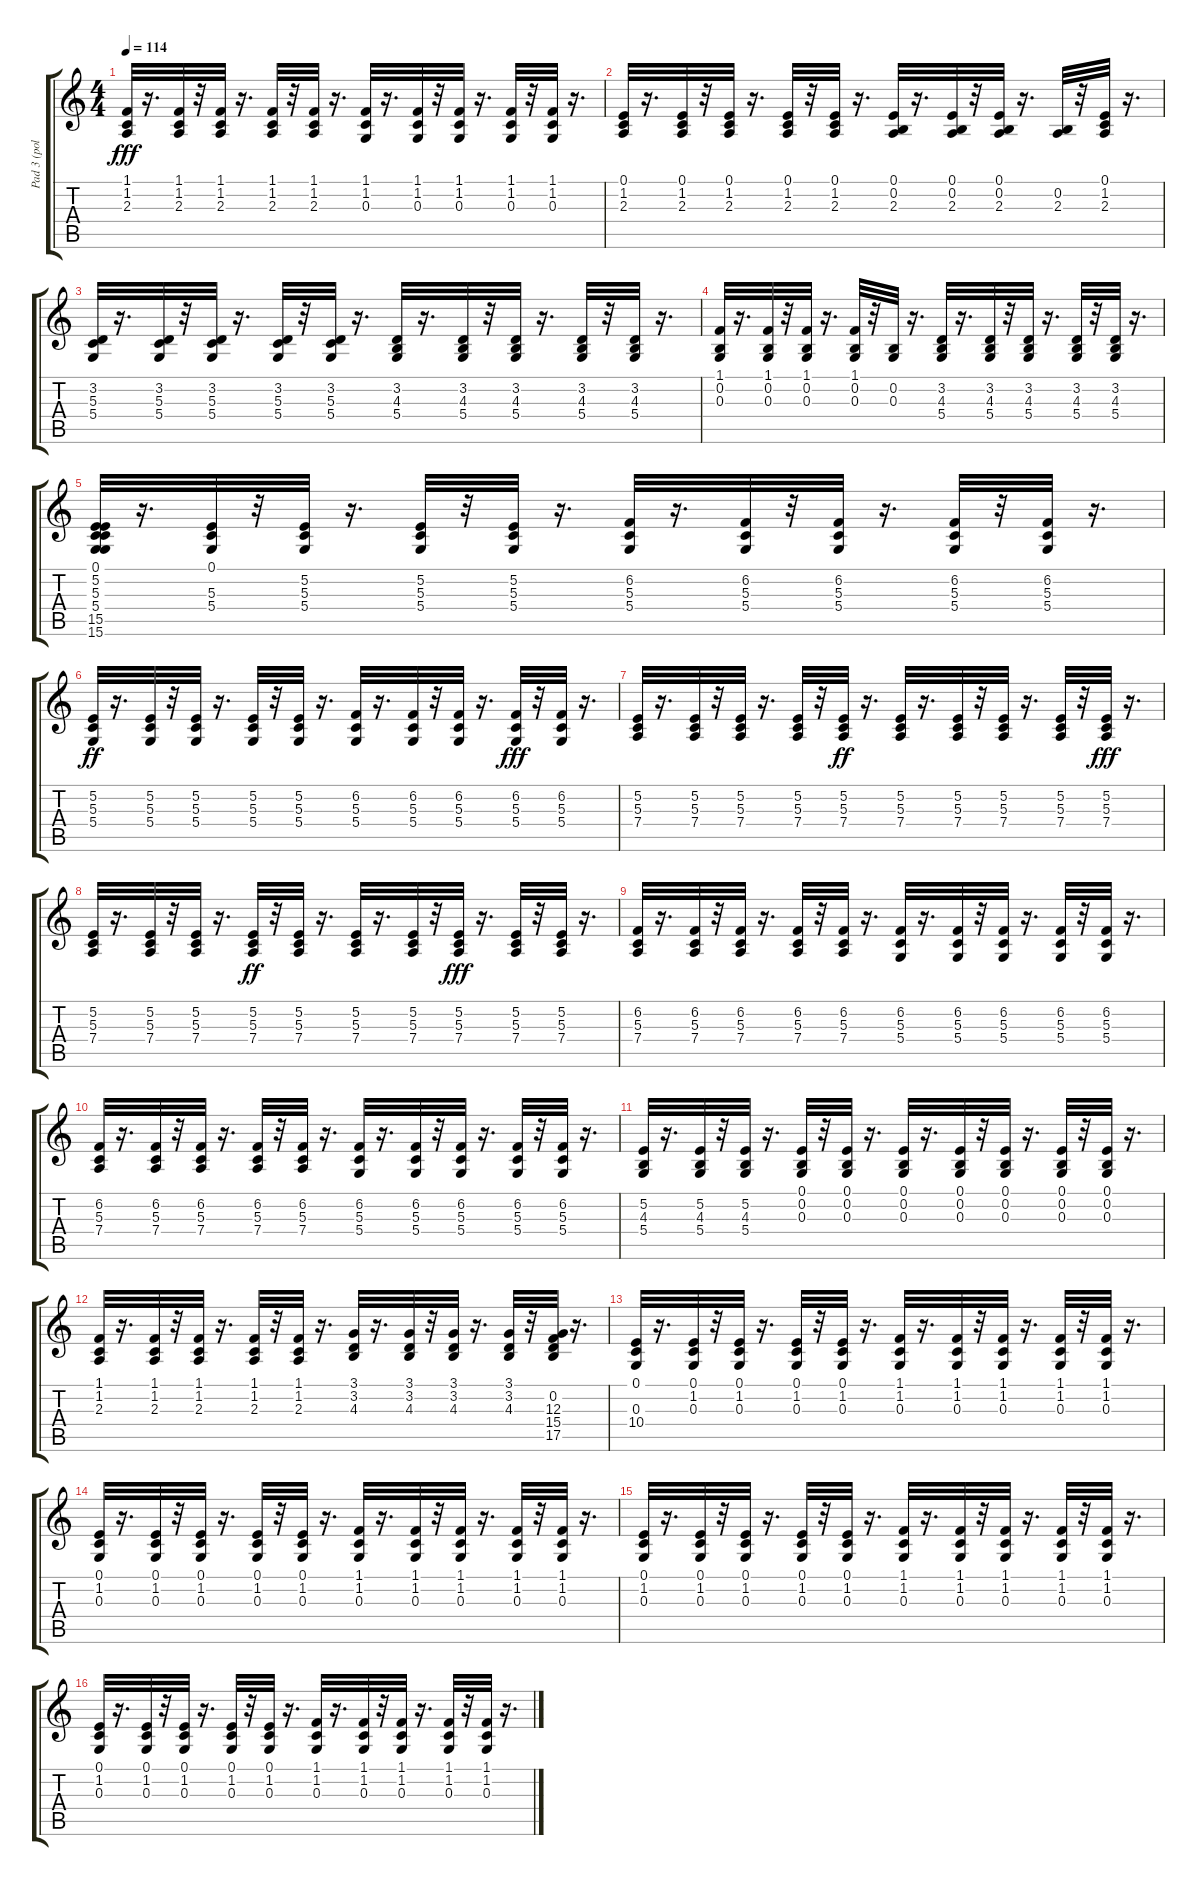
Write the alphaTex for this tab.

\track ("Pad 3 (polysynth)" "Pad 3 (pol") {instrument pad3polysynth}
\staff {score tabs}
\tuning (E4 B3 G3 D3 A2 E2) {hide}
\ts (4 4)
\tempo 114
\clef g2
\ks c
(1.1 1.2 2.3).32{dy fff} r.16{d} (1.1 1.2 2.3).32 r.32 (1.1 1.2 2.3).32 r.16{d} (1.1 1.2 2.3).32 r.32 (1.1 1.2 2.3).32 r.16{d} (1.1 1.2 0.3).32 r.16{d} (1.1 1.2 0.3).32 r.32 (1.1 1.2 0.3).32 r.16{d} (1.1 1.2 0.3).32 r.32 (1.1 1.2 0.3).32 r.16{d} |
(0.1 1.2 2.3).32 r.16{d} (0.1 1.2 2.3).32 r.32 (0.1 1.2 2.3).32 r.16{d} (0.1 1.2 2.3).32 r.32 (0.1 1.2 2.3).32 r.16{d} (0.1 0.2 2.3).32 r.16{d} (0.1 0.2 2.3).32 r.32 (0.1 0.2 2.3).32 r.16{d} (0.2 2.3).32 r.32 (0.1 1.2 2.3).32 r.16{d} |
(3.2 5.3 5.4).32 r.16{d} (3.2 5.3 5.4).32 r.32 (3.2 5.3 5.4).32 r.16{d} (3.2 5.3 5.4).32 r.32 (3.2 5.3 5.4).32 r.16{d} (3.2 4.3 5.4).32 r.16{d} (3.2 4.3 5.4).32 r.32 (3.2 4.3 5.4).32 r.16{d} (3.2 4.3 5.4).32 r.32 (3.2 4.3 5.4).32 r.16{d} |
(1.1 0.2 0.3).32 r.16{d} (1.1 0.2 0.3).32 r.32 (1.1 0.2 0.3).32 r.16{d} (1.1 0.2 0.3).32 r.32 (0.2 0.3).32 r.16{d} (3.2 4.3 5.4).32 r.16{d} (3.2 4.3 5.4).32 r.32 (3.2 4.3 5.4).32 r.16{d} (3.2 4.3 5.4).32 r.32 (3.2 4.3 5.4).32 r.16{d} |
(0.1 5.2 5.3 5.4 15.5 15.6).32 r.16{d} (0.1 5.3 5.4).32 r.32 (5.2 5.3 5.4).32 r.16{d} (5.2 5.3 5.4).32 r.32 (5.2 5.3 5.4).32 r.16{d} (6.2 5.3 5.4).32 r.16{d} (6.2 5.3 5.4).32 r.32 (6.2 5.3 5.4).32 r.16{d} (6.2 5.3 5.4).32 r.32 (6.2 5.3 5.4).32 r.16{d} |
(5.2 5.3 5.4).32{dy ff} r.16{d} (5.2 5.3 5.4).32 r.32 (5.2 5.3 5.4).32 r.16{d} (5.2 5.3 5.4).32 r.32 (5.2 5.3 5.4).32 r.16{d} (6.2 5.3 5.4).32 r.16{d} (6.2 5.3 5.4).32 r.32 (6.2 5.3 5.4).32 r.16{d} (6.2 5.3 5.4).32{dy fff} r.32 (6.2 5.3 5.4).32 r.16{d} |
(5.2 5.3 7.4).32 r.16{d} (5.2 5.3 7.4).32 r.32 (5.2 5.3 7.4).32 r.16{d} (5.2 5.3 7.4).32 r.32 (5.2 5.3 7.4).32{dy ff} r.16{d} (5.2 5.3 7.4).32 r.16{d} (5.2 5.3 7.4).32 r.32 (5.2 5.3 7.4).32 r.16{d} (5.2 5.3 7.4).32 r.32 (5.2 5.3 7.4).32{dy fff} r.16{d} |
(5.2 5.3 7.4).32 r.16{d} (5.2 5.3 7.4).32 r.32 (5.2 5.3 7.4).32 r.16{d} (5.2 5.3 7.4).32{dy ff} r.32 (5.2 5.3 7.4).32 r.16{d} (5.2 5.3 7.4).32 r.16{d} (5.2 5.3 7.4).32 r.32 (5.2 5.3 7.4).32{dy fff} r.16{d} (5.2 5.3 7.4).32 r.32 (5.2 5.3 7.4).32 r.16{d} |
(6.2 5.3 7.4).32 r.16{d} (6.2 5.3 7.4).32 r.32 (6.2 5.3 7.4).32 r.16{d} (6.2 5.3 7.4).32 r.32 (6.2 5.3 7.4).32 r.16{d} (6.2 5.3 5.4).32 r.16{d} (6.2 5.3 5.4).32 r.32 (6.2 5.3 5.4).32 r.16{d} (6.2 5.3 5.4).32 r.32 (6.2 5.3 5.4).32 r.16{d} |
(6.2 5.3 7.4).32 r.16{d} (6.2 5.3 7.4).32 r.32 (6.2 5.3 7.4).32 r.16{d} (6.2 5.3 7.4).32 r.32 (6.2 5.3 7.4).32 r.16{d} (6.2 5.3 5.4).32 r.16{d} (6.2 5.3 5.4).32 r.32 (6.2 5.3 5.4).32 r.16{d} (6.2 5.3 5.4).32 r.32 (6.2 5.3 5.4).32 r.16{d} |
(5.2 4.3 5.4).32 r.16{d} (5.2 4.3 5.4).32 r.32 (5.2 4.3 5.4).32 r.16{d} (0.1 0.2 0.3).32 r.32 (0.1 0.2 0.3).32 r.16{d} (0.1 0.2 0.3).32 r.16{d} (0.1 0.2 0.3).32 r.32 (0.1 0.2 0.3).32 r.16{d} (0.1 0.2 0.3).32 r.32 (0.1 0.2 0.3).32 r.16{d} |
(1.1 1.2 2.3).32 r.16{d} (1.1 1.2 2.3).32 r.32 (1.1 1.2 2.3).32 r.16{d} (1.1 1.2 2.3).32 r.32 (1.1 1.2 2.3).32 r.16{d} (3.1 3.2 4.3).32 r.16{d} (3.1 3.2 4.3).32 r.32 (3.1 3.2 4.3).32 r.16{d} (3.1 3.2 4.3).32 r.32 (0.2 12.3 15.4 17.5).32 r.16{d} |
(0.1 0.3 10.4).32 r.16{d} (0.1 1.2 0.3).32 r.32 (0.1 1.2 0.3).32 r.16{d} (0.1 1.2 0.3).32 r.32 (0.1 1.2 0.3).32 r.16{d} (1.1 1.2 0.3).32 r.16{d} (1.1 1.2 0.3).32 r.32 (1.1 1.2 0.3).32 r.16{d} (1.1 1.2 0.3).32 r.32 (1.1 1.2 0.3).32 r.16{d} |
(0.1 1.2 0.3).32 r.16{d} (0.1 1.2 0.3).32 r.32 (0.1 1.2 0.3).32 r.16{d} (0.1 1.2 0.3).32 r.32 (0.1 1.2 0.3).32 r.16{d} (1.1 1.2 0.3).32 r.16{d} (1.1 1.2 0.3).32 r.32 (1.1 1.2 0.3).32 r.16{d} (1.1 1.2 0.3).32 r.32 (1.1 1.2 0.3).32 r.16{d} |
(0.1 1.2 0.3).32 r.16{d} (0.1 1.2 0.3).32 r.32 (0.1 1.2 0.3).32 r.16{d} (0.1 1.2 0.3).32 r.32 (0.1 1.2 0.3).32 r.16{d} (1.1 1.2 0.3).32 r.16{d} (1.1 1.2 0.3).32 r.32 (1.1 1.2 0.3).32 r.16{d} (1.1 1.2 0.3).32 r.32 (1.1 1.2 0.3).32 r.16{d} |
(0.1 1.2 0.3).32 r.16{d} (0.1 1.2 0.3).32 r.32 (0.1 1.2 0.3).32 r.16{d} (0.1 1.2 0.3).32 r.32 (0.1 1.2 0.3).32 r.16{d} (1.1 1.2 0.3).32 r.16{d} (1.1 1.2 0.3).32 r.32 (1.1 1.2 0.3).32 r.16{d} (1.1 1.2 0.3).32 r.32 (1.1 1.2 0.3).32 r.16{d}
